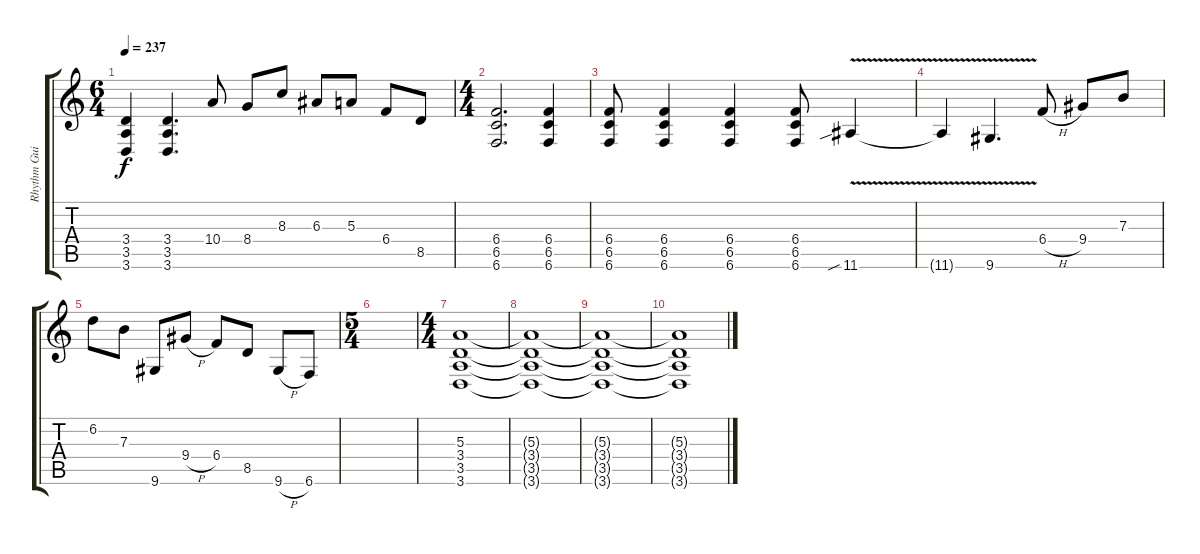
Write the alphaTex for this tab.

\track ("Rhythm Guitar R" "Rhythm Gui") {instrument distortionguitar}
\staff {score tabs}
\tuning (Db4 Ab3 E3 B2 Gb2 B1) {hide}
\ts (6 4)
\tempo 237
\clef g2
\ks c
(3.4{t} 3.5{t} 3.6{t}).4{dy f} (3.4 3.5 3.6).4{d} 10.4.8 8.4.8 8.3.8 6.3.8 5.3.8 6.4.8 8.5.8 |
\ts (4 4)
(6.4 6.5 6.6).2{d} (6.4 6.5 6.6).4 |
(6.4 6.5 6.6).8 (6.4 6.5 6.6).4 (6.4 6.5 6.6).4 (6.4 6.5 6.6).8 11.6{v sib}.4 |
11.6{t}.4 9.6{v}.4{d} 6.4{h}.8 9.4.8 7.3.8 |
6.2.8 7.3.8 9.6.8 9.4{h}.8 6.4.8 8.5.8 9.6{h}.8 6.6.8 |
\ts (5 4)
|
\ts (4 4)
(5.3 3.4 3.5 3.6).1 |
(5.3{t} 3.4{t} 3.5{t} 3.6{t}).1 |
(5.3{t} 3.4{t} 3.5{t} 3.6{t}).1 |
(5.3{t} 3.4{t} 3.5{t} 3.6{t}).1
